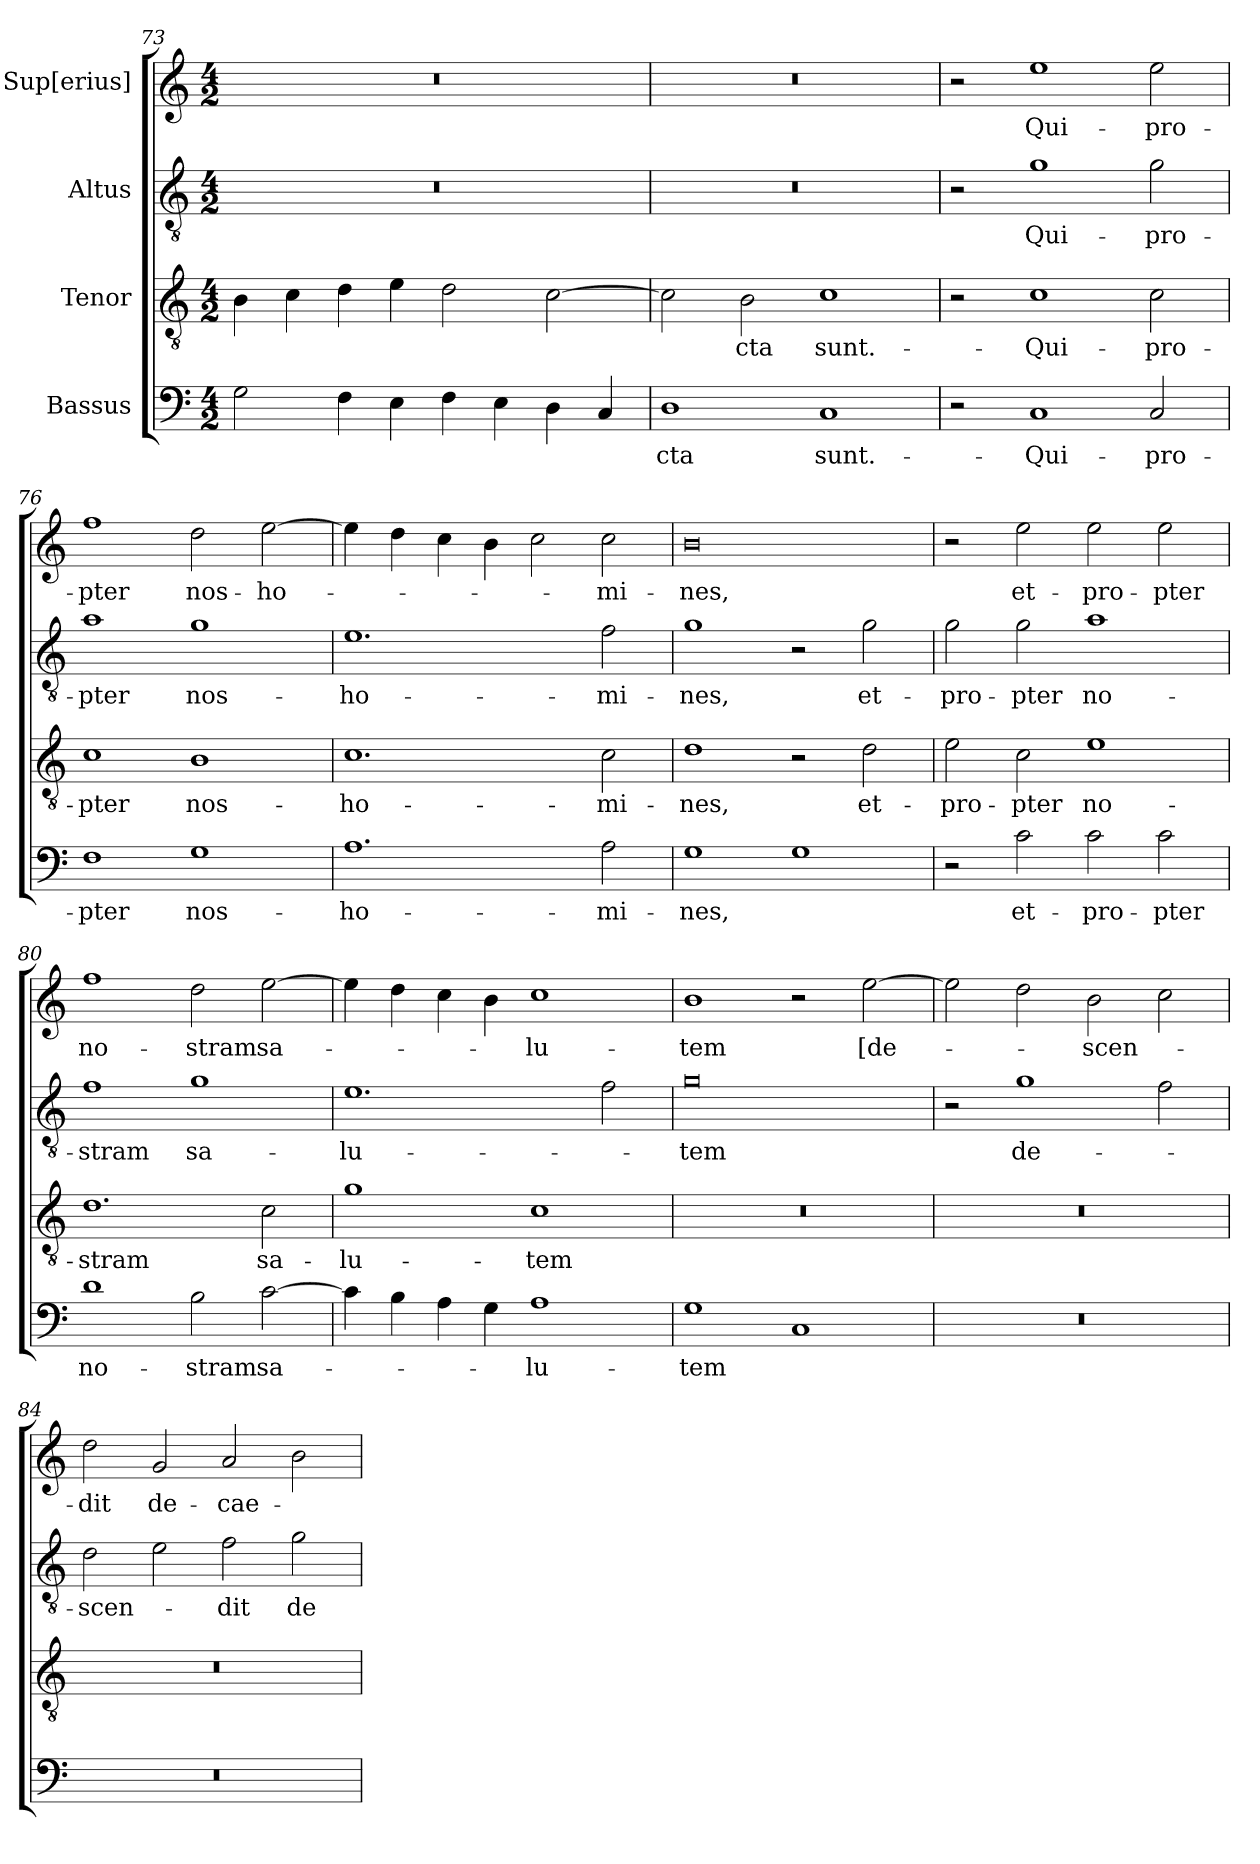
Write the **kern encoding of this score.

**kern	**text	**kern	**text	**kern	**text	**kern	**text
*part4	*part4	*part3	*part3	*part2	*part2	*part1	*part1
*staff4	*staff4	*staff3	*staff3	*staff2	*staff2	*staff1	*staff1
*I"Bassus	*	*I"Tenor	*	*I"Altus	*	*I"Sup[erius]	*
*clefF4	*	*clefGv2	*	*clefGv2	*	*clefG2	*
*k[]	*	*k[]	*	*k[]	*	*k[]	*
*M4/2	*	*M4/2	*	*M4/2	*	*M4/2	*
=73	=73	=73	=73	=73	=73	=73	=73
2G\	.	4B\	.	0r	.	0r	.
.	.	4c\	.	.	.	.	.
4F\	.	4d\	.	.	.	.	.
4E\	.	4e\	.	.	.	.	.
4F\	.	2d\	.	.	.	.	.
4E\	.	.	.	.	.	.	.
4D\	.	[2c\	.	.	.	.	.
4C/	.	.	.	.	.	.	.
=74	=74	=74	=74	=74	=74	=74	=74
1D\	-cta	2c\]	.	0r	.	0r	.
.	.	2B\	-cta	.	.	.	.
1C/	sunt.-	1c\	sunt.-	.	.	.	.
=75	=75	=75	=75	=75	=75	=75	=75
2r	.	2r	.	2r	.	2r	.
1C/	Qui-	1c\	Qui-	1g\	Qui-	1ee\	Qui-
2C/	pro-	2c\	pro-	2g\	pro-	2ee\	pro-
=76	=76	=76	=76	=76	=76	=76	=76
1F\	-pter	1c\	-pter	1a\	-pter	1ff\	-pter
1G\	nos-	1B\	nos-	1g\	nos-	2dd\	nos-
.	.	.	.	.	.	[2ee\	ho-
=77	=77	=77	=77	=77	=77	=77	=77
1.A\	ho-	1.c\	ho-	1.e\	ho-	4ee\]	.
.	.	.	.	.	.	4dd\	.
.	.	.	.	.	.	4cc\	.
.	.	.	.	.	.	4b\	.
.	.	.	.	.	.	2cc\	.
2A\	-mi-	2c\	-mi-	2f\	-mi-	2cc\	-mi-
=78	=78	=78	=78	=78	=78	=78	=78
1G\	-nes,	1d\	-nes,	1g\	-nes,	0b\	-nes,
1G\	.	2r	.	2r	.	.	.
.	.	2d\	et-	2g\	et-	.	.
=79	=79	=79	=79	=79	=79	=79	=79
2r	.	2e\	pro-	2g\	pro-	2r	.
2c\	et-	2c\	-pter	2g\	-pter	2ee\	et-
2c\	pro-	1e\	no-	1a\	no-	2ee\	pro-
2c\	-pter	.	.	.	.	2ee\	-pter
=80	=80	=80	=80	=80	=80	=80	=80
1d\	no-	1.d\	-stram	1f\	-stram	1ff\	no-
2B\	-stram	.	.	1g\	sa-	2dd\	-stram
[2c\	sa-	2c\	sa-	.	.	[2ee\	sa-
=81	=81	=81	=81	=81	=81	=81	=81
4c\]	.	1g\	-lu-	1.e\	-lu-	4ee\]	.
4B\	.	.	.	.	.	4dd\	.
4A\	.	.	.	.	.	4cc\	.
4G\	.	.	.	.	.	4b\	.
1A\	-lu-	1c\	-tem	.	.	1cc\	-lu-
.	.	.	.	2f\	.	.	.
=82	=82	=82	=82	=82	=82	=82	=82
1G\	-tem	0r	.	0g\	-tem	1b\	-tem
1C/	.	.	.	.	.	2r	.
.	.	.	.	.	.	[2ee\	[de-
=83	=83	=83	=83	=83	=83	=83	=83
0r	.	0r	.	2r	.	2ee\]	.
.	.	.	.	1g\	de-	2dd\	.
.	.	.	.	.	.	2b\	-scen-
.	.	.	.	2f\	.	2cc\	.
=84	=84	=84	=84	=84	=84	=84	=84
0r	.	0r	.	2d\	-scen-	2dd\	-dit
.	.	.	.	2e\	.	2g/	de-
.	.	.	.	2f\	-dit	2a/	cae-
.	.	.	.	2g\	de-	2b\	.
=	=	=	=	=	=	=	=
*-	*-	*-	*-	*-	*-	*-	*-
